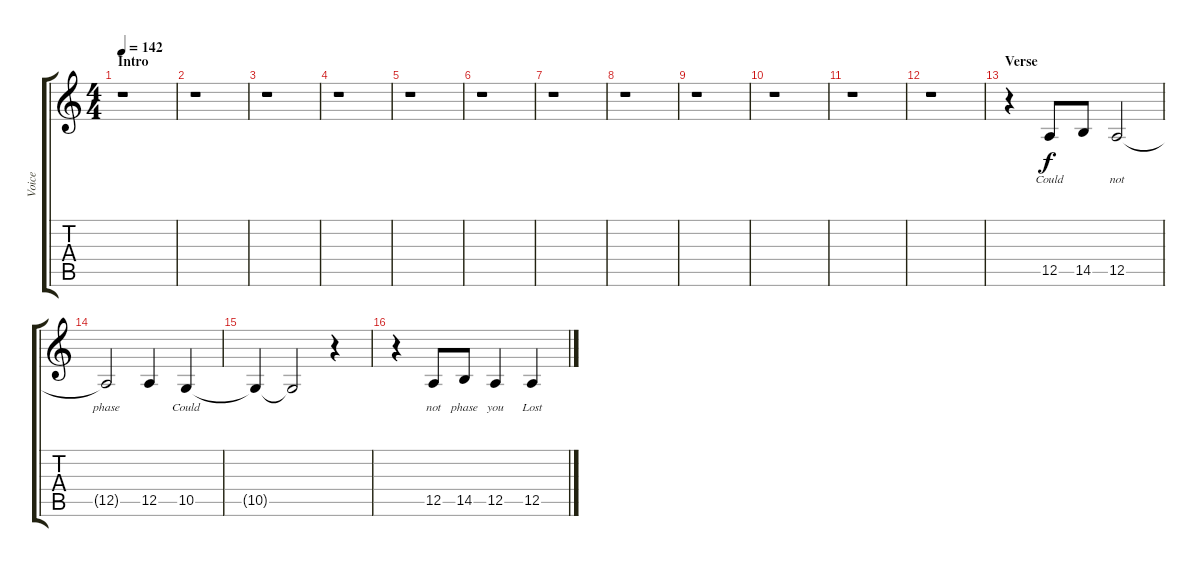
\track ("Voice" "Voice") {instrument lead2sawtooth}
\staff {score tabs}
\tuning (E4 B3 G3 D3 A2 E2) {hide}
\ts (4 4)
\section ("" "Intro")
\tempo 142
\clef g2
\ks c
r.1{dy f instrument lead2sawtooth} |
r.1 |
r.1 |
r.1 |
r.1 |
r.1 |
r.1 |
r.1 |
r.1 |
r.1 |
r.1 |
r.1 |
\section ("" "Verse")
r.4 12.5.8{lyrics (0 "Could") lyrics (1 "") lyrics (2 "") lyrics (3 "") lyrics (4 "")} 14.5.8{lyrics (0 "") lyrics (1 "") lyrics (2 "") lyrics (3 "") lyrics (4 "")} 12.5.2{lyrics (0 "not") lyrics (1 "") lyrics (2 "") lyrics (3 "") lyrics (4 "")} |
12.5{t}.2{lyrics (0 "phase") lyrics (1 "") lyrics (2 "") lyrics (3 "") lyrics (4 "")} 12.5.4{lyrics (0 "") lyrics (1 "") lyrics (2 "") lyrics (3 "") lyrics (4 "")} 10.5.4{lyrics (0 "Could") lyrics (1 "") lyrics (2 "") lyrics (3 "") lyrics (4 "")} |
10.5{t}.4{lyrics (0 "") lyrics (1 "") lyrics (2 "") lyrics (3 "") lyrics (4 "")} 10.5{t}.2{lyrics (0 "") lyrics (1 "") lyrics (2 "") lyrics (3 "") lyrics (4 "")} r.4 |
r.4 12.5.8{lyrics (0 "not") lyrics (1 "") lyrics (2 "") lyrics (3 "") lyrics (4 "")} 14.5.8{lyrics (0 "phase") lyrics (1 "") lyrics (2 "") lyrics (3 "") lyrics (4 "")} 12.5.4{lyrics (0 "you") lyrics (1 "") lyrics (2 "") lyrics (3 "") lyrics (4 "")} 12.5.4{lyrics (0 "Lost") lyrics (1 "") lyrics (2 "") lyrics (3 "") lyrics (4 "")}
